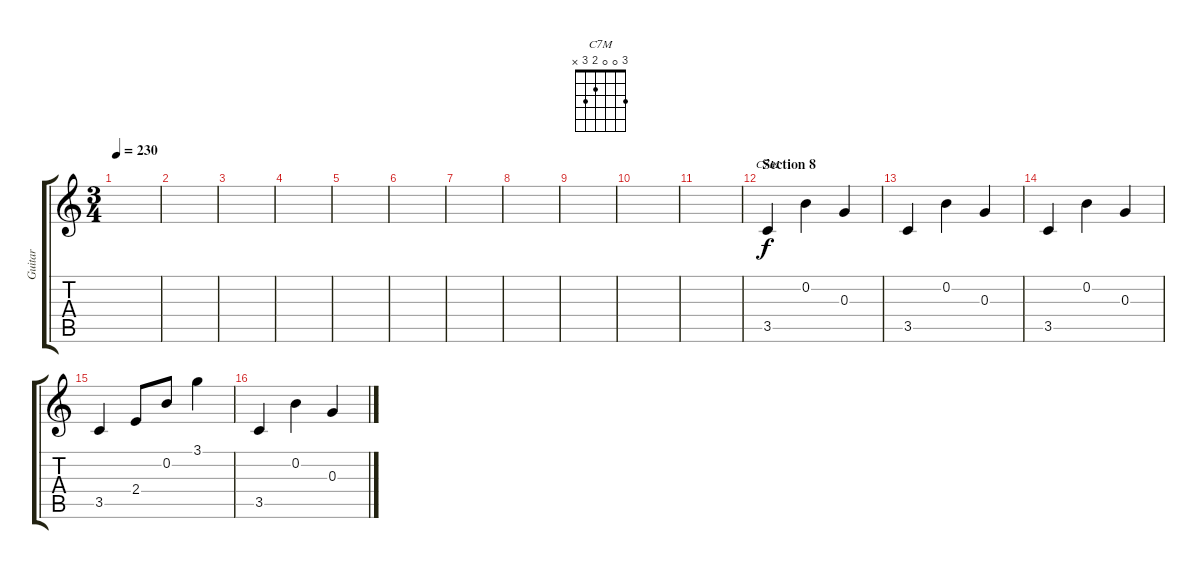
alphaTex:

\track ("Guitar" "Guitar") {instrument acousticguitarnylon}
\staff {score tabs}
\tuning (E4 B3 G3 D3 A2 E2) {hide}
\chord ("C7M" 3 0 0 2 3 x)
\ts (3 4)
\tempo 230
\clef g2
\ks c
|
|
|
|
|
|
|
|
|
|
|
\section ("" "Section 8")
3.5.4{ch "C7M"} 0.2.4 0.3.4 |
3.5.4 0.2.4 0.3.4 |
3.5.4 0.2.4 0.3.4 |
3.5.4 2.4.8 0.2.8 3.1.4 |
3.5.4 0.2.4 0.3.4
